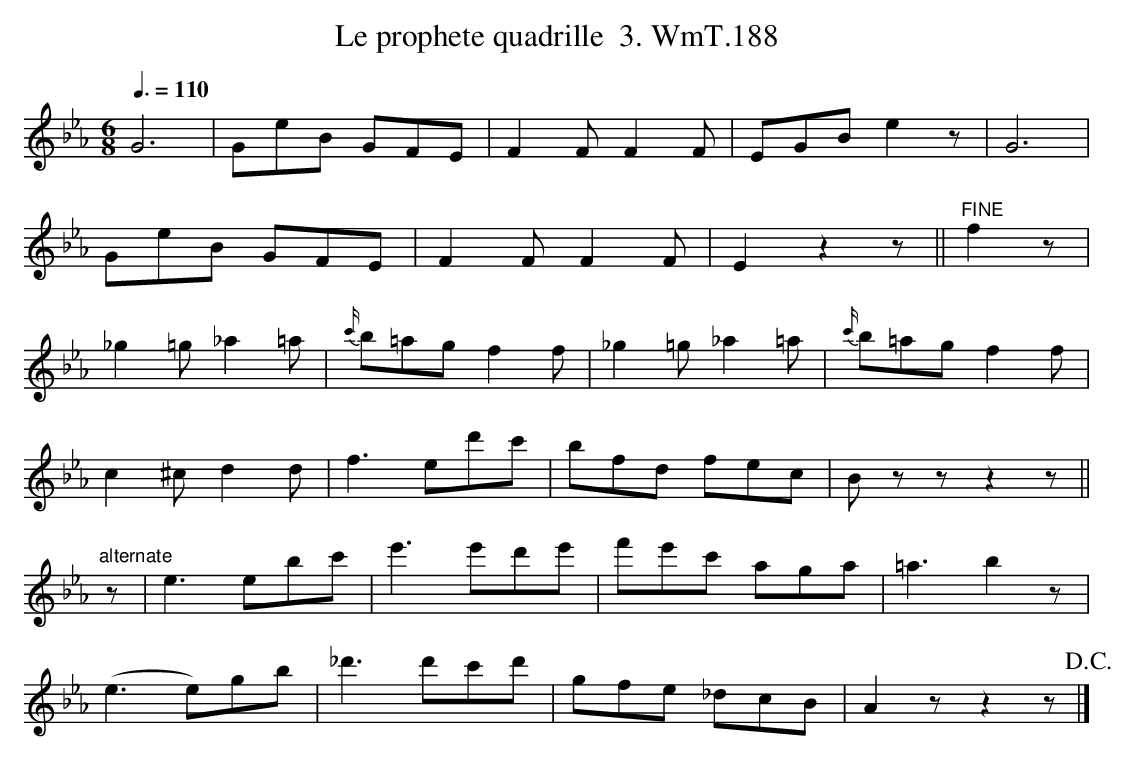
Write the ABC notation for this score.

X:1
T:Le prophete quadrille  3. WmT.188
M:6/8
L:1/8
Q:3/8=110
K:Eb
G6|GeB GFE|F2F F2F|EGB e2z|G6|
GeB GFE|F2F F2F|E2 z2z||"^FINE"f2z|
_g2=g _a2=a|{c'/}b=ag f2f|_g2=g _a2=a|{c'/}b=ag f2f|
c2^c d2d|f3 ed'c'|bfd fec|Bzz z2z||
"alternate"
z|e3 ebc'|e'3 e'd'e'|f'e'c' aga|=a3 b2z|
(e3 e)gb|_d'3 d'c'd'|gfe _dcB|A2z z2z!D.C.!|]
